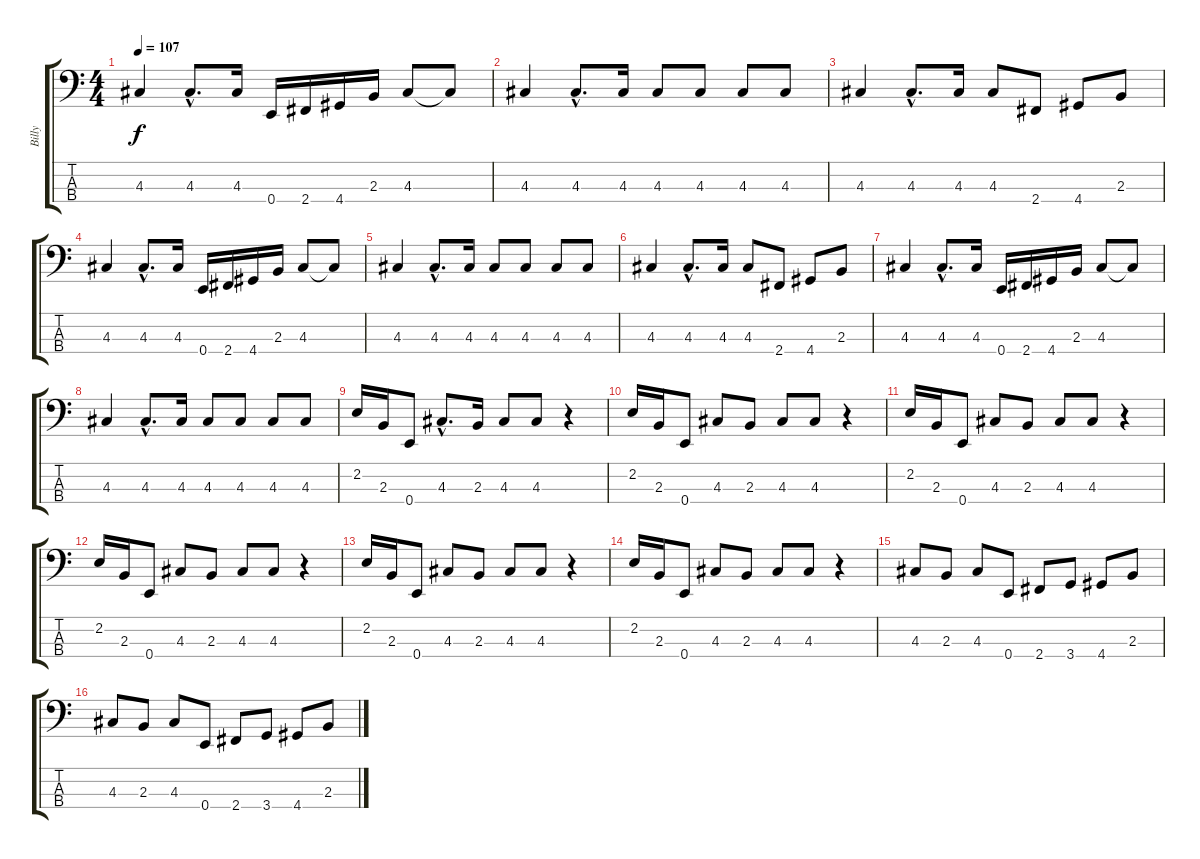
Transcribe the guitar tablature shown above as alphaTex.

\track ("Billy" "Billy") {instrument electricbassfinger}
\staff {score tabs}
\tuning (G2 D2 A1 E1) {hide}
\ts (4 4)
\tempo 107
\clef f4
\ks c
4.3.4{dy f} 4.3{hac}.8{d} 4.3.16 0.4.16 2.4.16 4.4.16 2.3.16 4.3.8 4.3{t}.8 |
4.3.4 4.3{hac}.8{d} 4.3.16 4.3.8 4.3.8 4.3.8 4.3.8 |
4.3.4 4.3{hac}.8{d} 4.3.16 4.3.8 2.4.8 4.4.8 2.3.8 |
4.3.4 4.3{hac}.8{d} 4.3.16 0.4.16 2.4.16 4.4.16 2.3.16 4.3.8 4.3{t}.8 |
4.3.4 4.3{hac}.8{d} 4.3.16 4.3.8 4.3.8 4.3.8 4.3.8 |
4.3.4 4.3{hac}.8{d} 4.3.16 4.3.8 2.4.8 4.4.8 2.3.8 |
4.3.4 4.3{hac}.8{d} 4.3.16 0.4.16 2.4.16 4.4.16 2.3.16 4.3.8 4.3{t}.8 |
4.3.4 4.3{hac}.8{d} 4.3.16 4.3.8 4.3.8 4.3.8 4.3.8 |
2.2.16 2.3.16 0.4.8 4.3{hac}.8{d} 2.3.16 4.3.8 4.3.8 r.4 |
2.2.16 2.3.16 0.4.8 4.3.8 2.3.8 4.3.8 4.3.8 r.4 |
2.2.16 2.3.16 0.4.8 4.3.8 2.3.8 4.3.8 4.3.8 r.4 |
2.2.16 2.3.16 0.4.8 4.3.8 2.3.8 4.3.8 4.3.8 r.4 |
2.2.16 2.3.16 0.4.8 4.3.8 2.3.8 4.3.8 4.3.8 r.4 |
2.2.16 2.3.16 0.4.8 4.3.8 2.3.8 4.3.8 4.3.8 r.4 |
4.3.8 2.3.8 4.3.8 0.4.8 2.4.8 3.4.8 4.4.8 2.3.8 |
4.3.8 2.3.8 4.3.8 0.4.8 2.4.8 3.4.8 4.4.8 2.3.8
